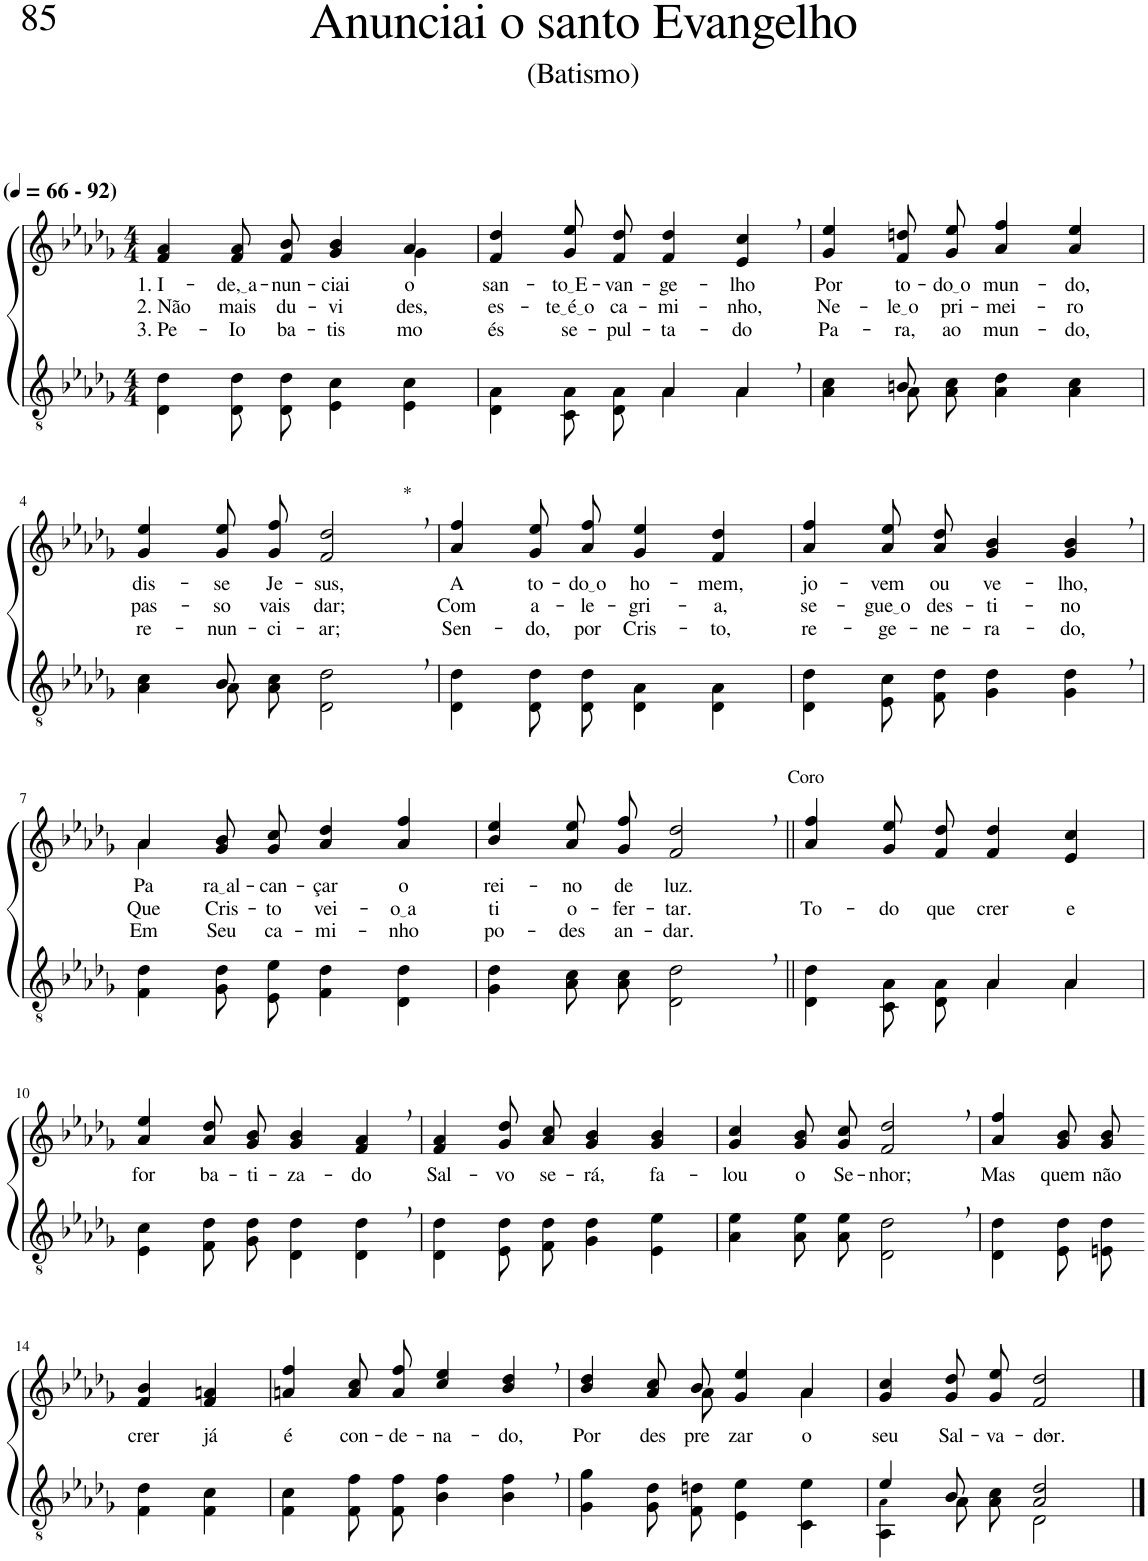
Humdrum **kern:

**kern	**kern	**text	**text	**text
*part2	*part1	*part1	*part1	*part1
*staff2	*staff1	*staff1	*staff1	*staff1
*I"Parte III e IV	*I"Parte I e II	*	*	*
*clefGv2	*clefG2	*	*	*
*Trd3c5	*Trd3c5	*	*	*
*k[b-e-a-d-g-]	*k[b-e-a-d-g-]	*	*	*
*M4/4	*M4/4	*	*	*
*MM66	*MM66	*	*	*
=1	=1	=1	=1	=1
!	!LO:TX:a:B:t=(	!	!	!
!	!LO:TX:a:B:t=- 92)	!	!	!
!	!	!LO:LY:b	!LO:LY:b	!LO:LY:b
*	*^	*	*	*
4D-\ 4d-\	4f/ 4a-/	2.ryy	1. I-	2. Não	3. Pe-
!	!	!	!LO:LY:b	!LO:LY:b	!LO:LY:b
8D-/ 8d-/L	8f/ 8a-/L	.	de, a	mais	-Io
!	!	!	!LO:LY:b	!LO:LY:b	!LO:LY:b
8D-/ 8d-/J	8f/ 8b-/J	.	-nun-	du-	ba-
!	!	!	!LO:LY:b	!LO:LY:b	!LO:LY:b
4E-\ 4c\	4g-/ 4b-/	.	-ciai	-vi-	-tis-
!	!	!	!LO:LY:b	!LO:LY:b	!LO:LY:b
4E-\ 4c\	4a-/	4g-\	o	-des,	-mo
=2	=2	=2	=2	=2	=2
*^	*	*	*	*	*
!	!	!	!	!LO:LY:b	!LO:LY:b	!LO:LY:b
*	*	*v	*v	*	*	*
2ryy	4D-\ 4A-\	4f/ 4dd-/	san-	es-	és
!	!	!	!LO:LY:b	!LO:LY:b	!LO:LY:b
.	8C/ 8A-/L	8g-\ 8ee-\L	to E	te é o	se-
!	!	!	!LO:LY:b	!LO:LY:b	!LO:LY:b
.	8D-/ 8A-/J	8f\ 8dd-\J	-van-	ca-	-pul-
!	!	!	!LO:LY:b	!LO:LY:b	!LO:LY:b
4A-/	4A-\	4f/ 4dd-/	-ge-	-mi-	-ta-
!	!	!	!LO:LY:b	!LO:LY:b	!LO:LY:b
4A-,/	4A-\	4e-/, 4cc/,	-lho	-nho,	-do
=3	=3	=3	=3	=3	=3
!	!	!	!LO:LY:b	!LO:LY:b	!LO:LY:b
4ryy	4A-\ 4c\	4g-/ 4ee-/	Por	Ne-	Pa-
!	!	!	!LO:LY:b	!LO:LY:b	!LO:LY:b
8Bn/	8A-\L	8f\ 8ddn\L	to-	le o	-ra,
!	!	!	!LO:LY:b	!LO:LY:b	!LO:LY:b
2ryy	8A-\ 8c\J	8g-\ 8ee-\J	do o	pri-	ao
!	!	!	!LO:LY:b	!LO:LY:b	!LO:LY:b
.	4A-\ 4d-\	4a-/ 4ff/	mun-	-mei-	mun-
!	!	!	!LO:LY:b	!LO:LY:b	!LO:LY:b
.	4A-\ 4c\	4a-/ 4ee-/	-do,	-ro	-do,
8ryy	.	.	.	.	.
!!LO:LB:g=z
=4	=4	=4	=4	=4	=4
!	!	!	!LO:LY:b	!LO:LY:b	!LO:LY:b
4ryy	4A-\ 4c\	4g-/ 4ee-/	dis-	pas-	re-
!	!	!	!LO:LY:b	!LO:LY:b	!LO:LY:b
8B-/	8A-\L	8g-\ 8ee-\L	-se	-so	-nun-
!	!	!	!LO:LY:b	!LO:LY:b	!LO:LY:b
2ryy	8A-\ 8c\J	8g-\ 8ff\J	Je-	vais	-ci-
!	!	!LO:TX:a:t=*	!	!	!
!	!	!	!LO:LY:b	!LO:LY:b	!LO:LY:b
.	2D-\ 2d-\	2f/, 2dd-/,	-sus,	dar;	-ar;
8ryy	.	.	.	.	.
*v	*v	*	*	*	*
=5	=5	=5	=5	=5
!	!	!LO:LY:b	!LO:LY:b	!LO:LY:b
4D-\ 4d-\	4a-/ 4ff/	A	Com	Sen-
!	!	!LO:LY:b	!LO:LY:b	!LO:LY:b
8D-/ 8d-/L	8g-\ 8ee-\L	to-	a-	-do,
!	!	!LO:LY:b	!LO:LY:b	!LO:LY:b
8D-/ 8d-/J	8a-\ 8ff\J	do o	-le-	por
!	!	!LO:LY:b	!LO:LY:b	!LO:LY:b
4D-\ 4A-\	4g-/ 4ee-/	ho-	-gri-	Cris-
!	!	!LO:LY:b	!LO:LY:b	!LO:LY:b
4D-\ 4A-\	4f/ 4dd-/	-mem,	-a,	-to,
=6	=6	=6	=6	=6
!	!	!LO:LY:b	!LO:LY:b	!LO:LY:b
4D-\ 4d-\	4a-/ 4ff/	jo-	se-	re-
!	!	!LO:LY:b	!LO:LY:b	!LO:LY:b
8E-/ 8c/L	8a-\ 8ee-\L	-vem	gue o	-ge-
!	!	!LO:LY:b	!LO:LY:b	!LO:LY:b
8F/ 8d-/J	8a-\ 8dd-\J	ou	des-	-ne-
!	!	!LO:LY:b	!LO:LY:b	!LO:LY:b
4G-\ 4d-\	4g-/ 4b-/	ve-	-ti-	-ra-
!	!	!LO:LY:b	!LO:LY:b	!LO:LY:b
4G-\, 4d-\,	4g-/, 4b-/,	-lho,	-no	-do,
!!LO:LB:g=z
=7	=7	=7	=7	=7
*	*^	*	*	*
!	!	!	!LO:LY:b	!LO:LY:b	!LO:LY:b
4F\ 4d-\	4a-/	4a-\	Pa-	Que	Em
!	!	!	!LO:LY:b	!LO:LY:b	!LO:LY:b
8G-\ 8d-\L	8g-/ 8b-/L	2.ryy	ra al	Cris-	Seu
!	!	!	!LO:LY:b	!LO:LY:b	!LO:LY:b
8E-\ 8e-\J	8g-/ 8cc/J	.	-can-	-to	ca-
!	!	!	!LO:LY:b	!LO:LY:b	!LO:LY:b
4F\ 4d-\	4a-/ 4dd-/	.	-çar	vei-	-mi-
!	!	!	!LO:LY:b	!LO:LY:b	!LO:LY:b
4D-\ 4d-\	4a-/ 4ff/	.	o	o a	-nho
*	*v	*v	*	*	*
=8	=8	=8	=8	=8
!	!	!LO:LY:b	!LO:LY:b	!LO:LY:b
4G-\ 4d-\	4b-/ 4ee-/	rei-	ti	po-
!	!	!LO:LY:b	!LO:LY:b	!LO:LY:b
8A-\ 8c\L	8a-\ 8ee-\L	-no	o-	-des
!	!	!LO:LY:b	!LO:LY:b	!LO:LY:b
8A-\ 8c\J	8g-\ 8ff\J	de	-fer-	an-
!	!LO:TX:a:t=Coro	!	!	!
!	!	!LO:LY:b	!LO:LY:b	!LO:LY:b
2D-\, 2d-\,	2f/, 2dd-/,	luz.	-tar.	-dar.
=9||	=9||	=9||	=9||	=9||
*^	*	*	*	*
!	!	!	!	!LO:LY:b	!
2ryy	4D-\ 4d-\	4a-/ 4ff/	.	To-	.
!	!	!	!	!LO:LY:b	!
.	8C/ 8A-/L	8g-\ 8ee-\L	.	-do	.
!	!	!	!	!LO:LY:b	!
.	8D-/ 8A-/J	8f\ 8dd-\J	.	que	.
!	!	!	!	!LO:LY:b	!
4A-/	4A-\	4f/ 4dd-/	.	crer	.
!	!	!	!	!LO:LY:b	!
4A-/	4A-\	4e-/ 4cc/	.	e	.
!!LO:LB:g=z
=10	=10	=10	=10	=10	=10
!	!	!	!LO:LY:b	!	!
*v	*v	*	*	*	*
4E-\ 4c\	4a-/ 4ee-/	for	.	.
!	!	!LO:LY:b	!	!
8F/ 8d-/L	8a-/ 8dd-/L	ba-	.	.
!	!	!LO:LY:b	!	!
8G-/ 8d-/J	8g-/ 8b-/J	-ti-	.	.
!	!	!LO:LY:b	!	!
4D-\ 4d-\	4g-/ 4b-/	-za-	.	.
!	!	!LO:LY:b	!	!
4D-\, 4d-\,	4f/, 4a-/,	-do	.	.
=11	=11	=11	=11	=11
!	!	!LO:LY:b	!	!
4D-\ 4d-\	4f/ 4a-/	Sal-	.	.
!	!	!LO:LY:b	!	!
8E-/ 8d-/L	8g-/ 8dd-/L	-vo	.	.
!	!	!LO:LY:b	!	!
8F/ 8d-/J	8a-/ 8cc/J	se-	.	.
!	!	!LO:LY:b	!	!
4G-\ 4d-\	4g-/ 4b-/	-rá,	.	.
!	!	!LO:LY:b	!	!
4E-\ 4e-\	4g-/ 4b-/	fa-	.	.
=12	=12	=12	=12	=12
!	!	!LO:LY:b	!	!
4A-\ 4e-\	4g-/ 4cc/	-lou	.	.
!	!	!LO:LY:b	!	!
8A-\ 8e-\L	8g-/ 8b-/L	o	.	.
!	!	!LO:LY:b	!	!
8A-\ 8e-\J	8g-/ 8cc/J	Se-	.	.
!	!	!LO:LY:b	!	!
2D-\, 2d-\,	2f/, 2dd-/,	-nhor;	.	.
=13	=13	=13	=13	=13
!	!	!LO:LY:b	!	!
4D-\ 4d-\	4a-/ 4ff/	Mas	.	.
!	!	!LO:LY:b	!	!
8E-/ 8d-/L	8g-/ 8b-/L	quem	.	.
!	!	!LO:LY:b	!	!
8En/ 8d-/J	8g-/ 8b-/J	não	.	.
!!LO:LB:g=z
=14-	=14-	=14-	=14-	=14-
!	!	!LO:LY:b	!	!
4F\ 4d-\	4f/ 4b-/	crer	.	.
!	!	!LO:LY:b	!	!
4F\ 4c\	4f/ 4an/	já	.	.
=15	=15	=15	=15	=15
!	!	!LO:LY:b	!	!
4F\ 4c\	4an/ 4ff/	é	.	.
!	!	!LO:LY:b	!	!
8F\ 8f\L	8a\ 8cc\L	con-	.	.
!	!	!LO:LY:b	!	!
8F\ 8f\J	8a\ 8ff\J	-de-	.	.
!	!	!LO:LY:b	!	!
4B-\ 4f\	4cc/ 4ee-/	-na-	.	.
!	!	!LO:LY:b	!	!
4B-\, 4f\,	4b-/, 4dd-/,	-do,	.	.
=16	=16	=16	=16	=16
!	!	!LO:LY:b	!	!
*	*^	*	*	*
4G-\ 4g-\	4b-/ 4dd-/	4.ryy	Por	.	.
!	!	!	!LO:LY:b	!	!
8G-\ 8d-\L	8a-/ 8cc/L	.	des-	.	.
!	!	!	!LO:LY:b	!	!
8F\ 8dn\J	8b-/J	8a-\	-pre-	.	.
!	!	!	!LO:LY:b	!	!
4E-\ 4e-\	4g-/ 4ee-/	4ryy	-zar	.	.
!	!	!	!LO:LY:b	!	!
4C\ 4e-\	4a-/	4a-\	o	.	.
=17	=17	=17	=17	=17	=17
*^	*	*	*	*	*
!	!	!	!	!LO:LY:b	!	!
*	*	*v	*v	*	*	*
4e-/	4AA-\ 4A-!\	4g-/ 4cc/	seu	.	.
!	!	!	!LO:LY:b	!	!
8B-/	8A-\L	8g-\ 8dd-\L	Sal-	.	.
!	!	!	!LO:LY:b	!	!
8ryy	8A-\ 8c\J	8g-\ 8ee-\J	-va-	.	.
!	!	!	!LO:LY:b	!	!
2A-/ 2d-/	2D-\	2f/ 2dd-/	-dor.-	.	.
*v	*v	*	*	*	*
==	==	==	==	==
*-	*-	*-	*-	*-
